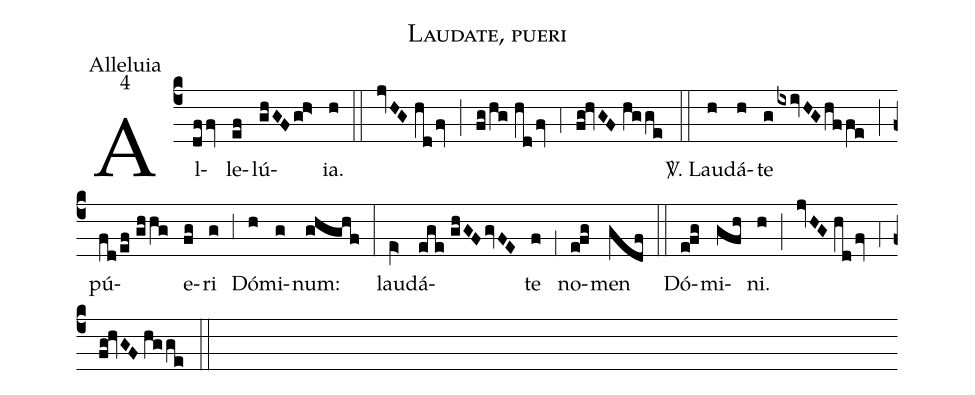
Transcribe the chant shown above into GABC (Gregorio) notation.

name:Laudate, pueri;
office-part:Alleluia;
mode:4;
%%
(c4) Al(dffv)le(ef)lú(ghGF/gh>)ia.(h) (::)
(jvHG//hd/fv) (;) (fg/hg//hd/fv) (,4) (fg!hvGF//hgge) (::)

<sp>V/</sp>. Lau(h)dá(h)te(g/ixivHG/hffe) (;) pú(fd/ef//ghhg)e(fg)ri(g) (,3) Dó(h)mi(g)num:(ghghf) (:)
lau(eV>)dá(ege//ghGF/gvFE)te(f) (,1) no(e!fg)men(gdf) (::)
Dó(e!fg)mi(gfh)ni.(h) (;) (jvHG//hd/fv) (,4) (fg!hvGF//hgge) (::)
